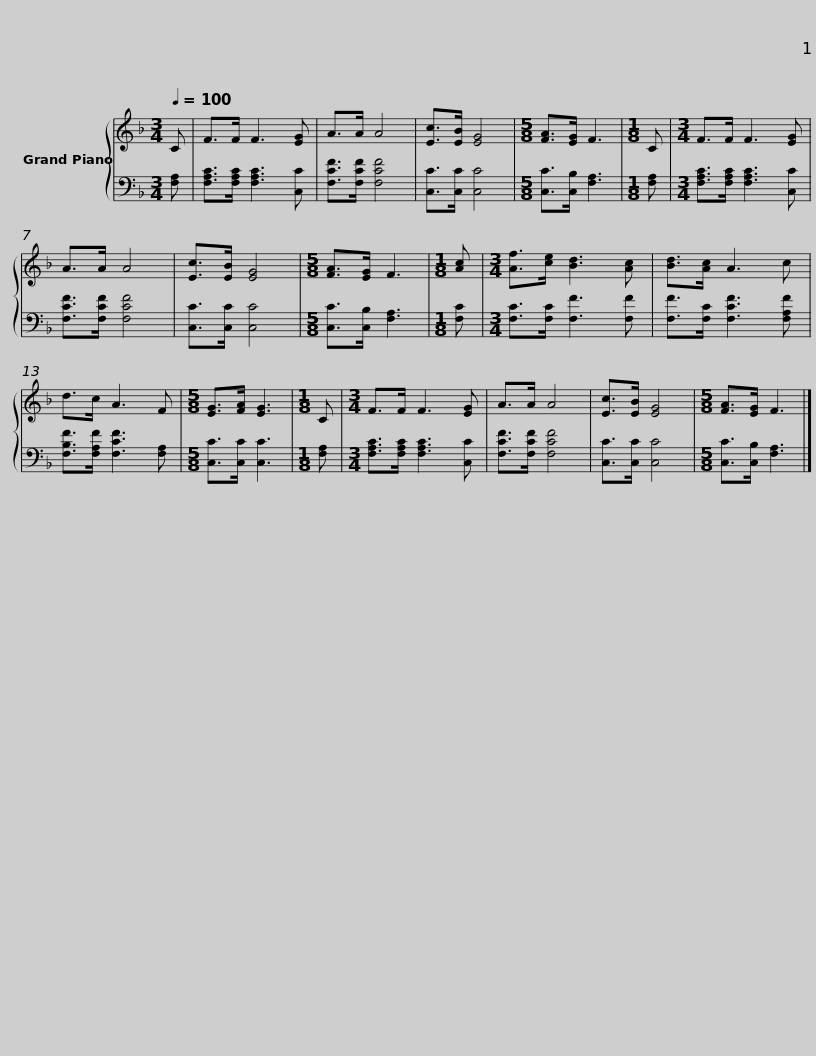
X:1
%%score { 1 | 2 }
L:1/8
Q:1/4=100
M:3/4
I:linebreak $
K:F
V:1 treble
V:2 bass
V:1
 C | F>F F3 [EG] | A>A A4 | [Ec]>[EB] [EG]4 |[M:5/8] [FA]>[EG] F3 | %5
[M:1/8] C |[M:3/4] F>F F3 [EG] | A>A A4 | [Ec]>[EB] [EG]4 |$[M:5/8] [FA]>[EG] F3 | %10
[M:1/8] [Ac] |[M:3/4] [Af]>[ce] [Bd]3 [Ac] | [Bd]>[Ac] A3 c | d>c A3 F |[M:5/8] [EG]>[FA] [EG]3 | %15
[M:1/8] C |[M:3/4] F>F F3 [EG] |$ A>A A4 | [Ec]>[EB] [EG]4 |[M:5/8] [FA]>[EG] F3 |] %20
V:2
 [F,A,] | [F,A,C]>[F,A,C] [F,A,C]3 [C,C] | [F,CF]>[F,CF] [F,CF]4 | [C,C]>[C,C] [C,C]4 |[M:5/8] [C,C]>[C,B,] [F,A,]3 | %5
[M:1/8] [F,A,] |[M:3/4] [F,A,C]>[F,A,C] [F,A,C]3 [C,C] | [F,CF]>[F,CF] [F,CF]4 | [C,C]>[C,C] [C,C]4 |$[M:5/8] [C,C]>[C,B,] [F,A,]3 | %10
[M:1/8] [F,C] |[M:3/4] [F,C]>[F,C] [F,F]3 [F,F] | [F,F]>[F,C] [F,CF]3 [F,A,F] | [F,B,F]>[F,A,F] [F,CF]3 [F,A,] |[M:5/8] [C,C]>[C,C] [C,C]3 | %15
[M:1/8] [F,A,] |[M:3/4] [F,A,C]>[F,A,C] [F,A,C]3 [C,C] |$ [F,CF]>[F,CF] [F,CF]4 | [C,C]>[C,C] [C,C]4 |[M:5/8] [C,C]>[C,B,] [F,A,]3 |] %20
